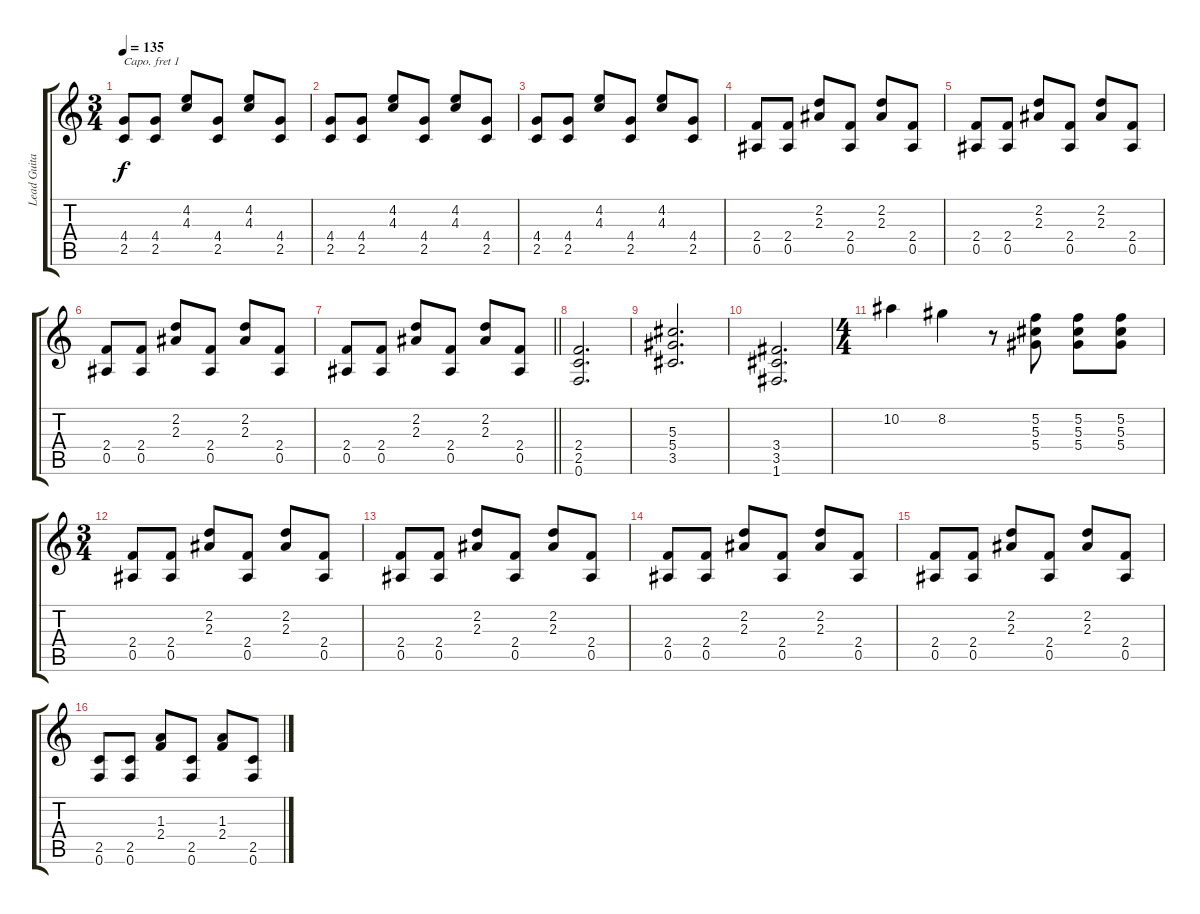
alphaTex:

\track ("Lead Guitar 1" "Lead Guita") {instrument overdrivenguitar}
\staff {score tabs}
\capo 1
\tuning (E4 B3 G3 D3 A2 E2) {hide}
\ts (3 4)
\tempo 135
\clef g2
\ks c
(4.4 2.5).8{dy f} (4.4 2.5).8 (4.2 4.3).8 (4.4 2.5).8 (4.2 4.3).8 (4.4 2.5).8 |
(4.4 2.5).8 (4.4 2.5).8 (4.2 4.3).8 (4.4 2.5).8 (4.2 4.3).8 (4.4 2.5).8 |
(4.4 2.5).8 (4.4 2.5).8 (4.2 4.3).8 (4.4 2.5).8 (4.2 4.3).8 (4.4 2.5).8 |
(2.4 0.5).8 (2.4 0.5).8 (2.2 2.3).8 (2.4 0.5).8 (2.2 2.3).8 (2.4 0.5).8 |
(2.4 0.5).8 (2.4 0.5).8 (2.2 2.3).8 (2.4 0.5).8 (2.2 2.3).8 (2.4 0.5).8 |
(2.4 0.5).8 (2.4 0.5).8 (2.2 2.3).8 (2.4 0.5).8 (2.2 2.3).8 (2.4 0.5).8 |
\barLineRight lightlight
(2.4 0.5).8 (2.4 0.5).8 (2.2 2.3).8 (2.4 0.5).8 (2.2 2.3).8 (2.4 0.5).8 |
(2.4 2.5 0.6).2{d} |
(5.3 5.4 3.5).2{d} |
(3.4 3.5 1.6).2{d} |
\ts (4 4)
10.2.4 8.2.4 r.8 (5.2 5.3 5.4).8 (5.2 5.3 5.4).8 (5.2 5.3 5.4).8 |
\ts (3 4)
(2.4 0.5).8 (2.4 0.5).8 (2.2 2.3).8 (2.4 0.5).8 (2.2 2.3).8 (2.4 0.5).8 |
(2.4 0.5).8 (2.4 0.5).8 (2.2 2.3).8 (2.4 0.5).8 (2.2 2.3).8 (2.4 0.5).8 |
(2.4 0.5).8 (2.4 0.5).8 (2.2 2.3).8 (2.4 0.5).8 (2.2 2.3).8 (2.4 0.5).8 |
(2.4 0.5).8 (2.4 0.5).8 (2.2 2.3).8 (2.4 0.5).8 (2.2 2.3).8 (2.4 0.5).8 |
(2.5 0.6).8 (2.5 0.6).8 (1.3 2.4).8 (2.5 0.6).8 (1.3 2.4).8 (2.5 0.6).8
